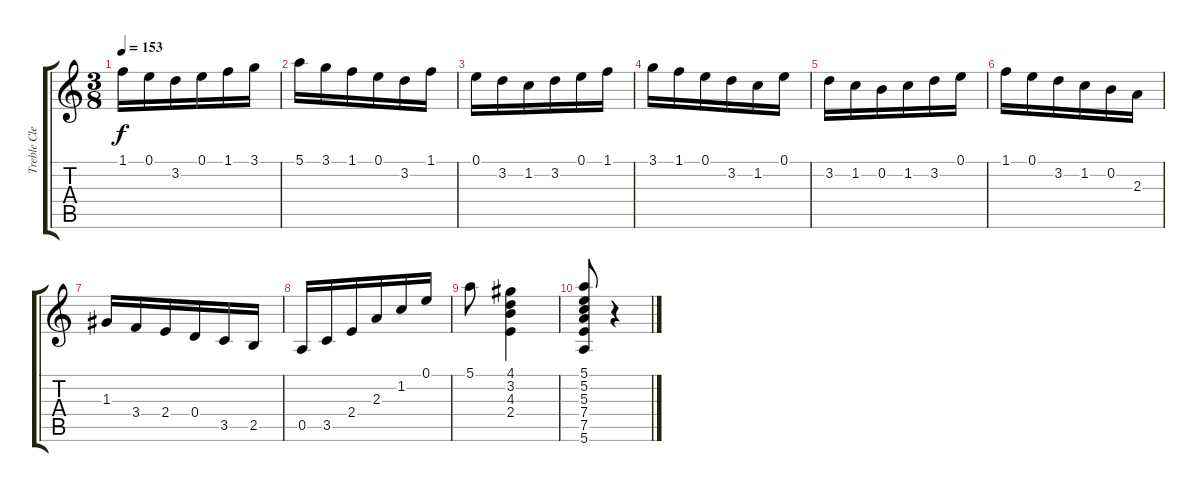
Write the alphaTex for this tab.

\track ("Treble Clef       " "Treble Cle") {instrument acousticguitarnylon}
\staff {score tabs}
\tuning (E4 B3 G3 D3 A2 E2) {hide}
\ts (3 8)
\tempo 153
\clef g2
\ks c
1.1.16{dy f} 0.1.16 3.2.16 0.1.16 1.1.16 3.1.16 |
5.1.16 3.1.16 1.1.16 0.1.16 3.2.16 1.1.16 |
0.1.16 3.2.16 1.2.16 3.2.16 0.1.16 1.1.16 |
3.1.16 1.1.16 0.1.16 3.2.16 1.2.16 0.1.16 |
3.2.16 1.2.16 0.2.16 1.2.16 3.2.16 0.1.16 |
1.1.16 0.1.16 3.2.16 1.2.16 0.2.16 2.3.16 |
1.3.16 3.4.16 2.4.16 0.4.16 3.5.16 2.5.16 |
0.5.16 3.5.16 2.4.16 2.3.16 1.2.16 0.1.16 |
5.1.8 (4.1 3.2 4.3 2.4).4 |
(5.1 5.2 5.3 7.4 7.5 5.6).8 r.4
